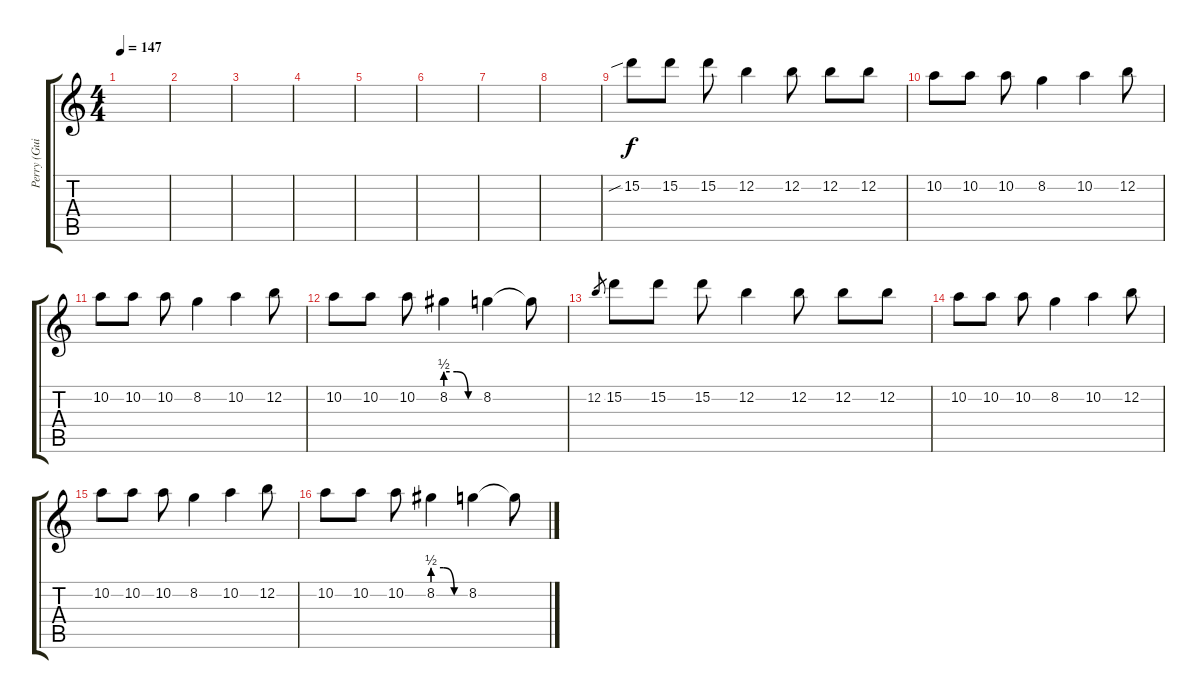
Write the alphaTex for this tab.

\track ("Perry (Guitar 2)" "Perry (Gui") {instrument distortionguitar}
\staff {score tabs}
\tuning (E4 B3 G3 D3 A2 E2) {hide}
\ts (4 4)
\tempo 147
\clef g2
\ks c
|
|
|
|
|
|
|
|
15.2{sib}.8 15.2.8 15.2.8 12.2.4 12.2.8 12.2.8 12.2.8 |
10.2.8 10.2.8 10.2.8 8.2.4 10.2.4 12.2.8 |
10.2.8 10.2.8 10.2.8 8.2.4 10.2.4 12.2.8 |
10.2.8 10.2.8 10.2.8 8.2{be (custom 0 2 20 2 40 0 60 0)}.4 8.2.4 8.2{t}.8 |
12.2.8{gr} 15.2.8 15.2.8 15.2.8 12.2.4 12.2.8 12.2.8 12.2.8 |
10.2.8 10.2.8 10.2.8 8.2.4 10.2.4 12.2.8 |
10.2.8 10.2.8 10.2.8 8.2.4 10.2.4 12.2.8 |
10.2.8 10.2.8 10.2.8 8.2{be (custom 0 2 20 2 40 0 60 0)}.4 8.2.4 8.2{t}.8
